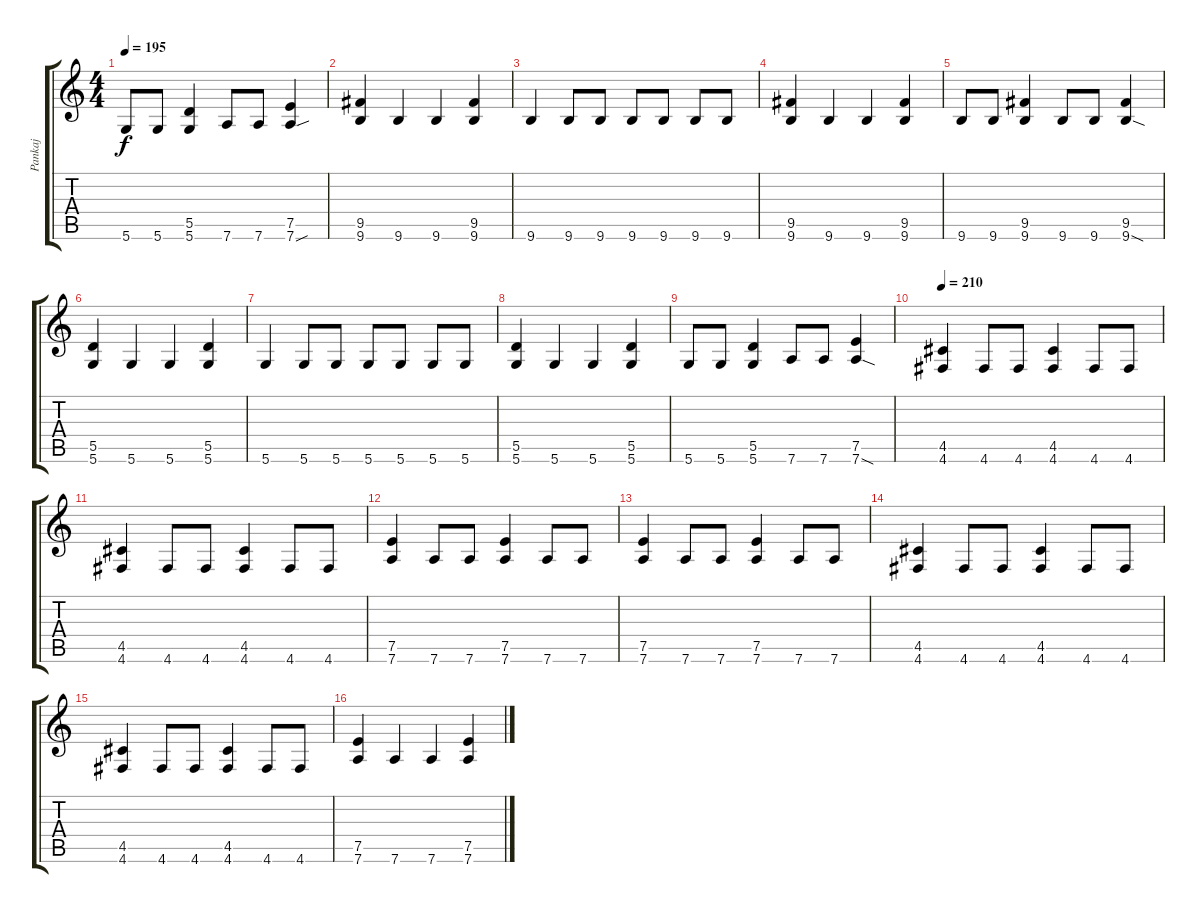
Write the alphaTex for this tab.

\track ("Pankaj" "Pankaj") {instrument distortionguitar}
\staff {score tabs}
\tuning (E4 B3 G3 D3 A2 D2) {hide}
\ts (4 4)
\tempo 195
\clef g2
\ks c
5.6.8{dy f} 5.6.8 (5.5 5.6).4 7.6.8 7.6.8 (7.5 7.6{sou}).4 |
(9.5 9.6).4 9.6.4 9.6.4 (9.5 9.6).4 |
9.6.4 9.6.8 9.6.8 9.6.8 9.6.8 9.6.8 9.6.8 |
(9.5 9.6).4 9.6.4 9.6.4 (9.5 9.6).4 |
9.6.8 9.6.8 (9.5 9.6).4 9.6.8 9.6.8 (9.5 9.6{sod}).4 |
(5.5 5.6).4 5.6.4 5.6.4 (5.5 5.6).4 |
5.6.4 5.6.8 5.6.8 5.6.8 5.6.8 5.6.8 5.6.8 |
(5.5 5.6).4 5.6.4 5.6.4 (5.5 5.6).4 |
5.6.8 5.6.8 (5.5 5.6).4 7.6.8 7.6.8 (7.5 7.6{sod}).4 |
\tempo 210
(4.5 4.6).4 4.6.8 4.6.8 (4.5 4.6).4 4.6.8 4.6.8 |
(4.5 4.6).4 4.6.8 4.6.8 (4.5 4.6).4 4.6.8 4.6.8 |
(7.5 7.6).4 7.6.8 7.6.8 (7.5 7.6).4 7.6.8 7.6.8 |
(7.5 7.6).4 7.6.8 7.6.8 (7.5 7.6).4 7.6.8 7.6.8 |
(4.5 4.6).4 4.6.8 4.6.8 (4.5 4.6).4 4.6.8 4.6.8 |
(4.5 4.6).4 4.6.8 4.6.8 (4.5 4.6).4 4.6.8 4.6.8 |
(7.5 7.6).4 7.6.4 7.6.4 (7.5 7.6).4
